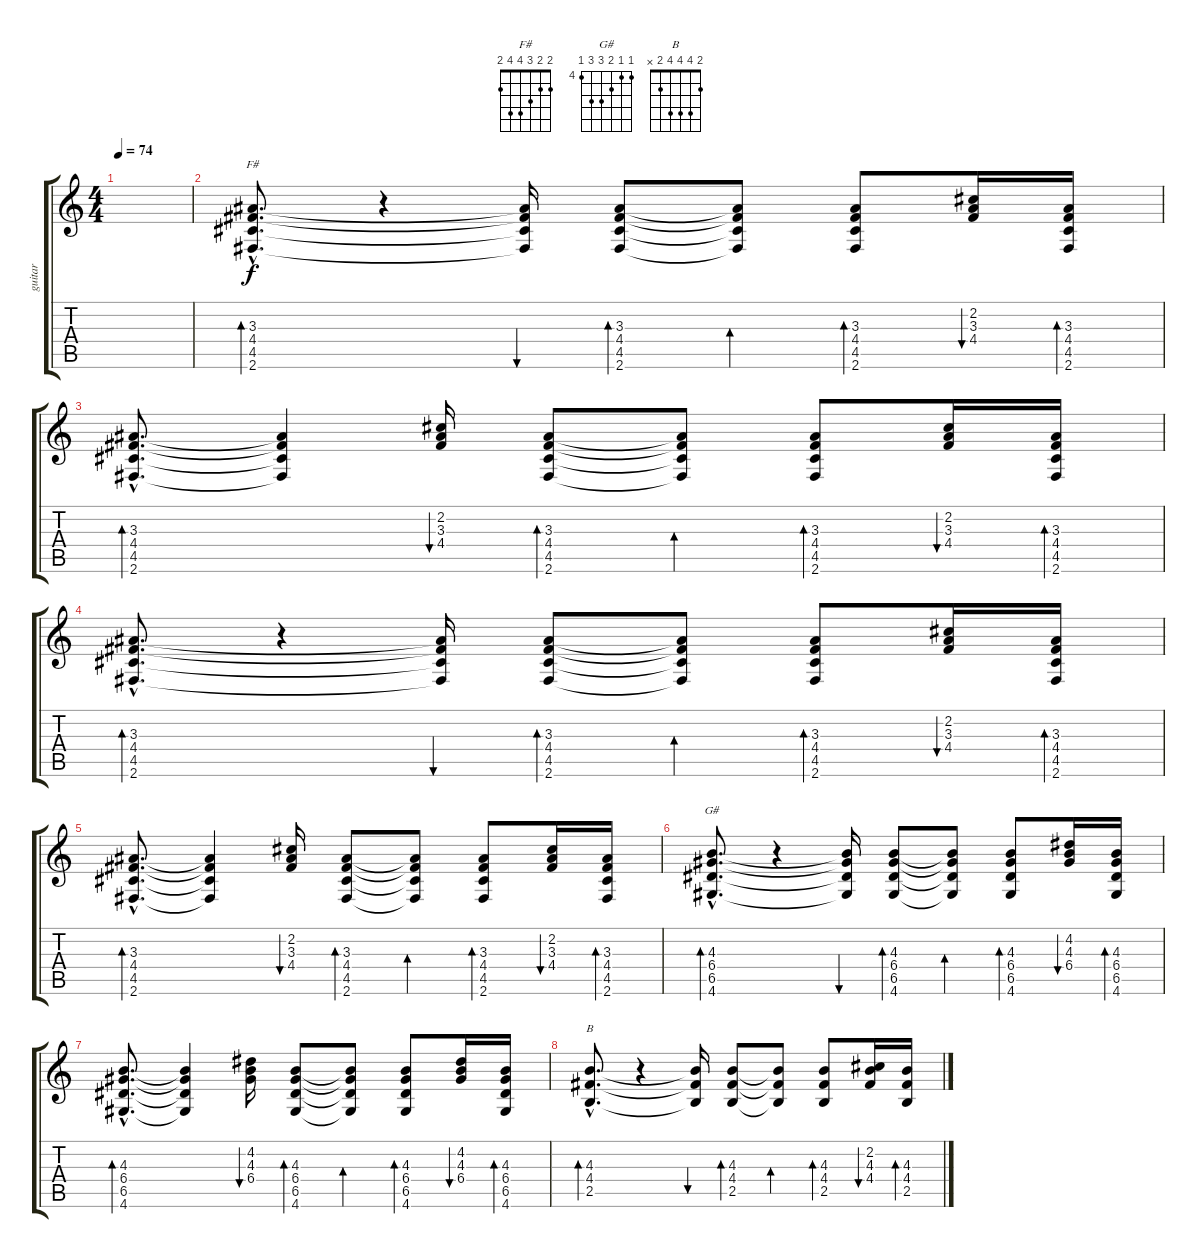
\track ("guitar" "guitar") {instrument overdrivenguitar}
\staff {score tabs}
\tuning (E4 B3 G3 D3 A2 E2) {hide}
\chord ("F#" 2 2 3 4 4 2)
\chord ("G#" 4 4 5 6 6 4) {firstfret 4}
\chord ("B" 2 4 4 4 2 x)
\ts (4 4)
\tempo 74
\clef g2
\ks c
|
(3.3{hac} 4.4{hac} 4.5{hac} 2.6{hac}).8{d bd 60 ch "F#"} r.4 (3.3{t} 4.4{t} 4.5{t} 2.6{t}).16{bu 60} (3.3 4.4 4.5 2.6).8{bd 60} (3.3{t} 4.4{t} 4.5{t} 2.6{t}).8{bd 60} (3.3 4.4 4.5 2.6).8{bd 60} (2.2 3.3 4.4).16{bu 60} (3.3 4.4 4.5 2.6).16{bd 60} |
(3.3{hac} 4.4{hac} 4.5{hac} 2.6{hac}).8{d bd 60} (3.3{t} 4.4{t} 4.5{t} 2.6{t}).4 (2.2 3.3 4.4).16{bu 60} (3.3 4.4 4.5 2.6).8{bd 60} (3.3{t} 4.4{t} 4.5{t} 2.6{t}).8{bd 60} (3.3 4.4 4.5 2.6).8{bd 60} (2.2 3.3 4.4).16{bu 60} (3.3 4.4 4.5 2.6).16{bd 60} |
(3.3{hac} 4.4{hac} 4.5{hac} 2.6{hac}).8{d bd 60} r.4 (3.3{t} 4.4{t} 4.5{t} 2.6{t}).16{bu 60} (3.3 4.4 4.5 2.6).8{bd 60} (3.3{t} 4.4{t} 4.5{t} 2.6{t}).8{bd 60} (3.3 4.4 4.5 2.6).8{bd 60} (2.2 3.3 4.4).16{bu 60} (3.3 4.4 4.5 2.6).16{bd 60} |
(3.3{hac} 4.4{hac} 4.5{hac} 2.6{hac}).8{d bd 60} (3.3{t} 4.4{t} 4.5{t} 2.6{t}).4 (2.2 3.3 4.4).16{bu 60} (3.3 4.4 4.5 2.6).8{bd 60} (3.3{t} 4.4{t} 4.5{t} 2.6{t}).8{bd 60} (3.3 4.4 4.5 2.6).8{bd 60} (2.2 3.3 4.4).16{bu 60} (3.3 4.4 4.5 2.6).16{bd 60} |
(4.3{hac} 6.4{hac} 6.5{hac} 4.6{hac}).8{d bd 60 ch "G#"} r.4 (4.3{t} 6.4{t} 6.5{t} 4.6{t}).16{bu 60} (4.3 6.4 6.5 4.6).8{bd 60} (4.3{t} 6.4{t} 6.5{t} 4.6{t}).8{bd 60} (4.3 6.4 6.5 4.6).8{bd 60} (4.2 4.3 6.4).16{bu 60} (4.3 6.4 6.5 4.6).16{bd 60} |
(4.3{hac} 6.4{hac} 6.5{hac} 4.6{hac}).8{d bd 60} (4.3{t} 6.4{t} 6.5{t} 4.6{t}).4 (4.2 4.3 6.4).16{bu 60} (4.3 6.4 6.5 4.6).8{bd 60} (4.3{t} 6.4{t} 6.5{t} 4.6{t}).8{bd 60} (4.3 6.4 6.5 4.6).8{bd 60} (4.2 4.3 6.4).16{bu 60} (4.3 6.4 6.5 4.6).16{bd 60} |
(4.3{hac} 4.4{hac} 2.5{hac}).8{d bd 60 ch "B"} r.4 (4.3{t} 4.4{t} 2.5{t}).16{bu 60} (4.3 4.4 2.5).8{bd 60} (4.3{t} 4.4{t} 2.5{t}).8{bd 60} (4.3 4.4 2.5).8{bd 60} (2.2 4.3 4.4).16{bu 60} (4.3 4.4 2.5).16{bd 60}
